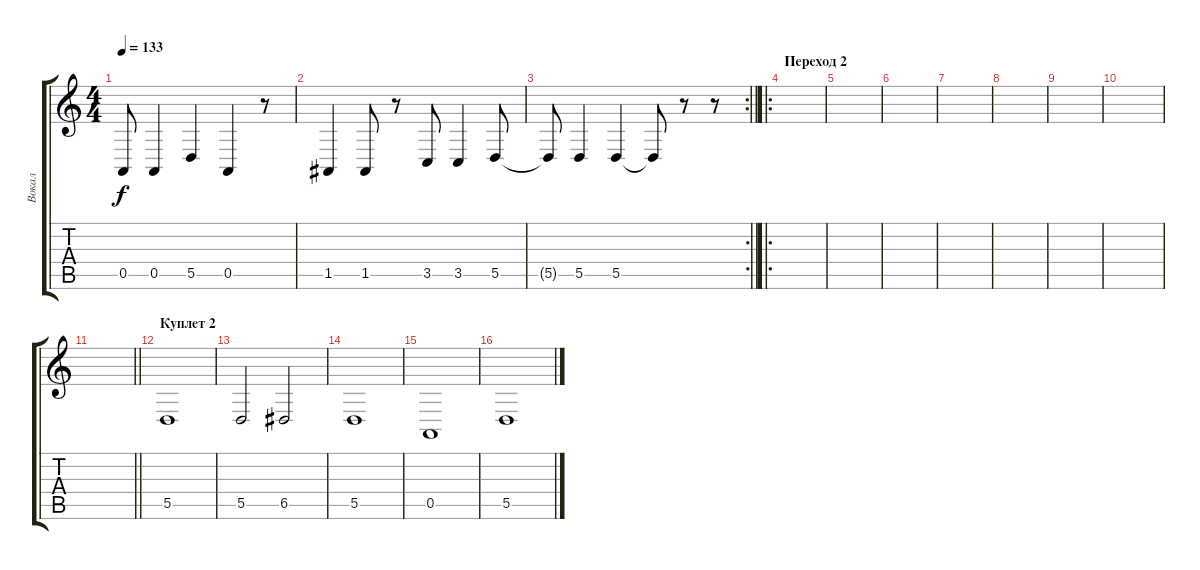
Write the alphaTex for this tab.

\track ("Вокал" "Вокал") {instrument tenorsax}
\staff {score tabs}
\tuning (E4 B3 G3 D3 A2 E2) {hide}
\ts (4 4)
\tempo 133
\clef g2
\ks c
0.5{t}.8{dy f} 0.5.4 5.5.4 0.5.4 r.8 |
1.5.4 1.5.8 r.8 3.5.8 3.5.4 5.5.8 |
\rc 2
\barLineRight lightlight
5.5{t}.8 5.5.4 5.5.4 5.5{t}.8 r.8 r.8 |
\ro
\section ("" "Переход 2")
|
|
|
|
|
|
|
\barLineRight lightlight
|
\section ("" "Куплет 2")
5.5.1 |
5.5.2 6.5.2 |
5.5.1 |
0.5.1 |
5.5.1
